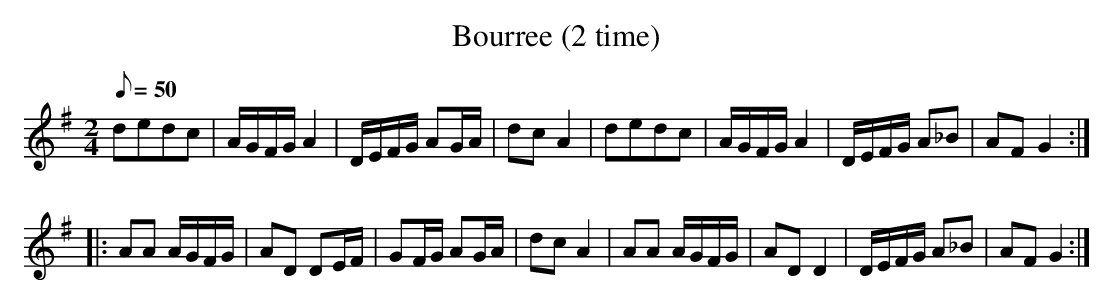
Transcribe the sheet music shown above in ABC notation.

X:1
T:Bourree (2 time)
M:2/4
L:1/8
Q:50
K:G
dedc | A/G/F/G/ A2 | D/E/F/G/ AG/A/ | dcA2 |\
dedc | A/G/F/G/A2 | D/E/F/G/ A_B | AFG2 :|
|:\
AA A/G/F/G/ | AD  DE/F/ | GF/G/ AG/A/ | dc A2 |\
AA A/G/F/G/ | AD D2 | D/E/F/G/ A_B | AFG2 :|
